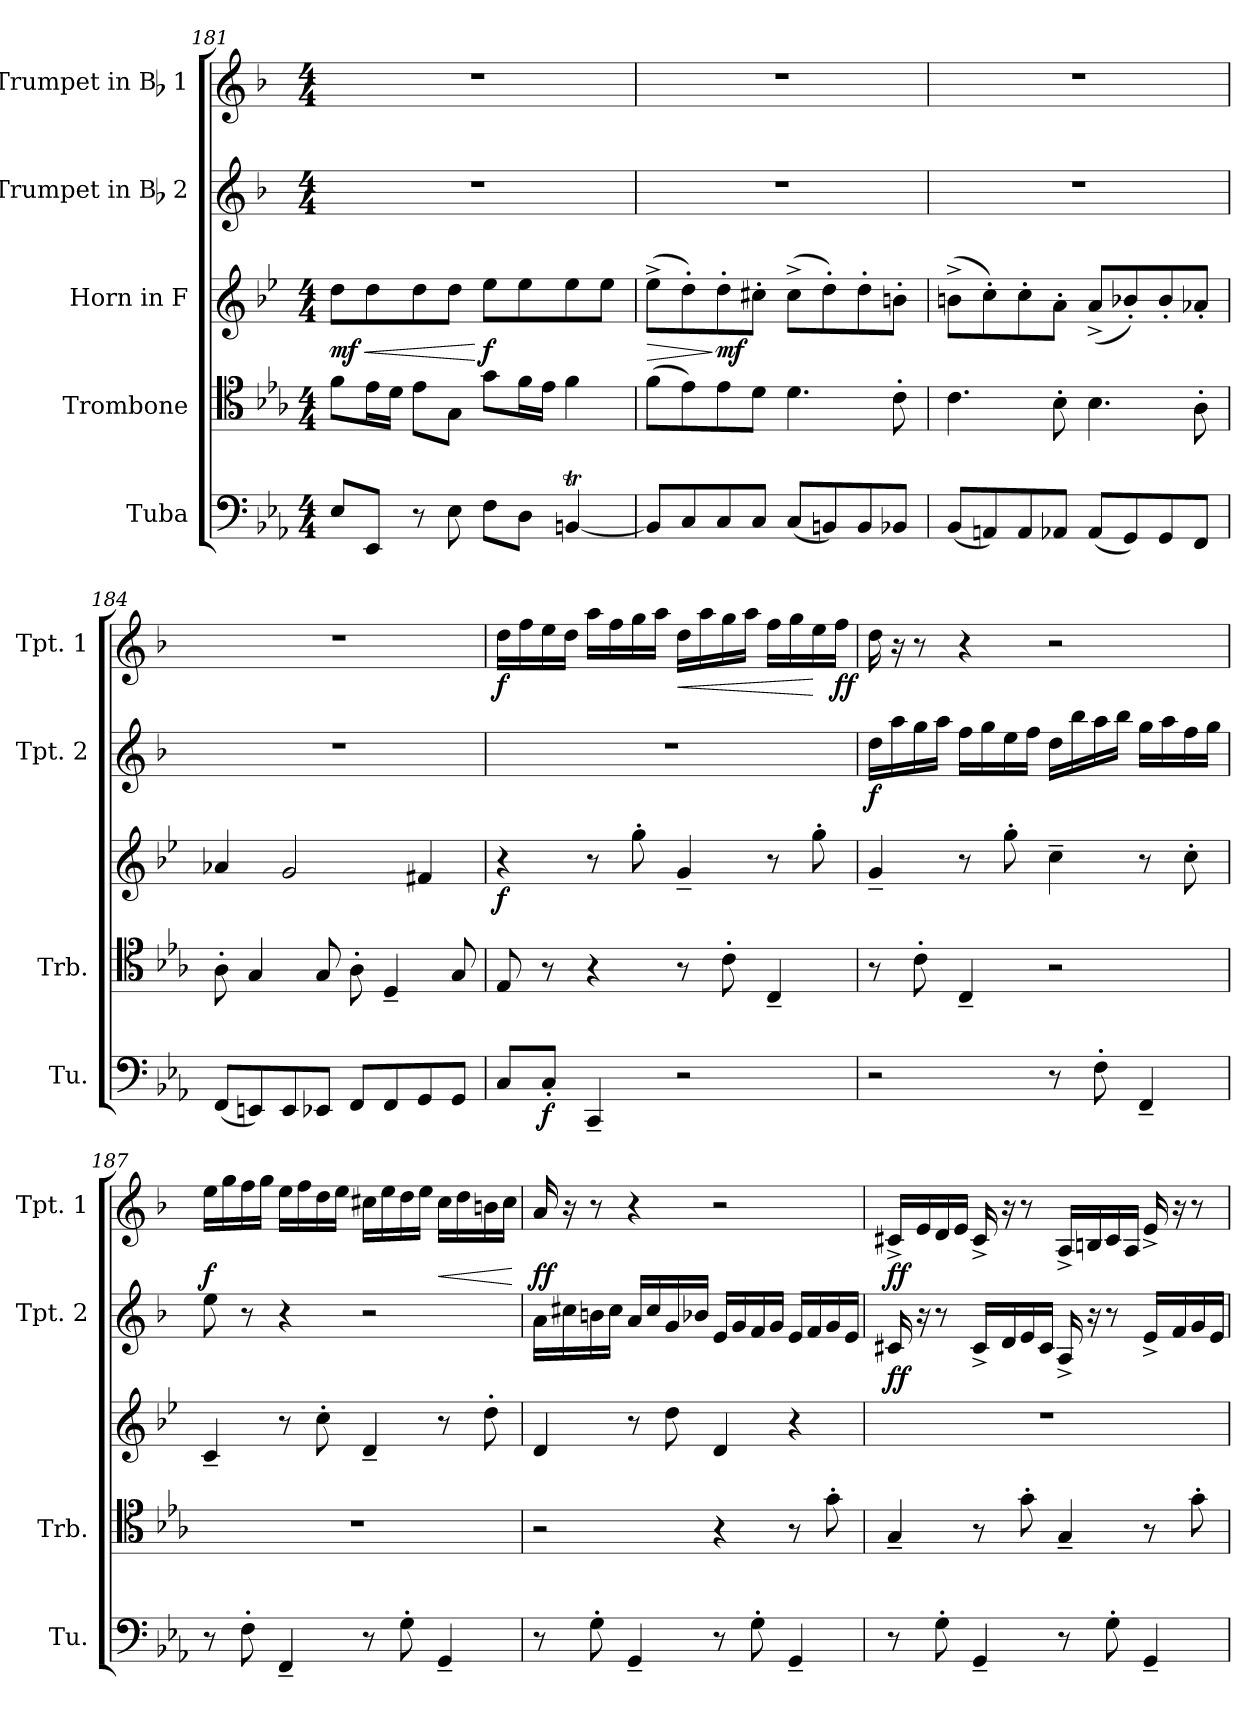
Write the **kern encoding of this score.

**kern	**dynam	**kern	**kern	**dynam	**kern	**dynam	**kern	**dynam
*part5	*part5	*part4	*part3	*part3	*part2	*part2	*part1	*part1
*staff5	*staff5	*staff4	*staff3	*staff3	*staff2	*staff2	*staff1	*staff1
*I"Tuba	*	*I"Trombone	*I"Horn in F	*	*I"Trumpet in Bb 2	*	*I"Trumpet in Bb 1	*
*I'Tu.	*	*I'Trb.	*	*	*I'Tpt. 2	*	*I'Tpt. 1	*
*clefF4	*	*clefC4	*clefG2	*	*clefG2	*	*clefG2	*
*	*	*	*ITrd4c7	*	*ITrd1c2	*	*ITrd1c2	*
*k[b-e-a-]	*	*k[b-e-a-]	*k[b-e-a-]	*	*k[b-e-a-]	*	*k[b-e-a-]	*
*M4/4	*	*M4/4	*M4/4	*	*M4/4	*	*M4/4	*
=181	=181	=181	=181	=181	=181	=181	=181	=181
!	!	!	!	!LO:HP:b	!	!	!	!
!	!	!	!	!LO:DY:n=1:b	!	!	!	!
8E-/L	.	8f\L	8g\L	< mf	1r	.	1r	.
8EE-/J	.	16e-\L	8g\	.	.	.	.	.
.	.	16d\JJ	.	.	.	.	.	.
8r	.	8e-\L	8g\	.	.	.	.	.
8E-\	.	8G\J	8g\J	.	.	.	.	.
!	!	!	!	!LO:DY:n=2:b	!	!	!	!
8F\L	.	8g\L	8a-\L	[ f	.	.	.	.
8D\J	.	16f\L	8a-\	.	.	.	.	.
.	.	16e-\JJ	.	.	.	.	.	.
[4BBnt/	.	4f\	8a-\	.	.	.	.	.
.	.	.	8a-\J	.	.	.	.	.
!!LO:LB:g=z
=182	=182	=182	=182	=182	=182	=182	=182	=182
!	!	!	!	!LO:HP:b	!	!	!	!
8BBTTT/L]	.	(8f\L	(8a-^\L	>	1r	.	1r	.
8C/	.	8e-\)	8g'\)	.	.	.	.	.
!	!	!	!	!LO:DY:n=1:b	!	!	!	!
8C/	.	8e-\	8g'\	] mf	.	.	.	.
8C/J	.	8d\J	8f#X'\J	.	.	.	.	.
(8C/L	.	4.d\	(8f#^\L	.	.	.	.	.
8BBn/)	.	.	8g'\)	.	.	.	.	.
8BB/	.	.	8g'\	.	.	.	.	.
8BB-X/J	.	8c'\	8en'\J	.	.	.	.	.
=183	=183	=183	=183	=183	=183	=183	=183	=183
(8BB-/L	.	4.c\	(8en^\L	.	1r	.	1r	.
8AAn/)	.	.	8f'\)	.	.	.	.	.
8AA/	.	.	8f'\	.	.	.	.	.
8AA-X/J	.	8B-'\	8d'\J	.	.	.	.	.
(8AA-/L	.	4.B-\	(8d^/L	.	.	.	.	.
8GG/)	.	.	8e-X'/)	.	.	.	.	.
8GG/	.	.	8e-'/	.	.	.	.	.
8FF/J	.	8A-'\	8d-X'/J	.	.	.	.	.
=184	=184	=184	=184	=184	=184	=184	=184	=184
(8FF/L	.	8A-'\	4d-X/	.	1r	.	1r	.
8EEn/)	.	4G/	.	.	.	.	.	.
8EE/	.	.	2c/	.	.	.	.	.
8EE-X/J	.	8G/	.	.	.	.	.	.
8FF/L	.	8A-'\	.	.	.	.	.	.
8FF/	.	4D~/	.	.	.	.	.	.
8GG/	.	.	4Bn/	.	.	.	.	.
8GG/J	.	8G/	.	.	.	.	.	.
!!LO:PB:g=z
=185	=185	=185	=185	=185	=185	=185	=185	=185
!	!	!	!	!LO:DY:b	!	!	!	!LO:DY:b
8C/L	.	8E-/	4r	f	1r	.	16cc\LL	f
.	.	.	.	.	.	.	16ee-\	.
!	!LO:DY:b	!	!	!	!	!	!	!
8C'/J	f	8r	.	.	.	.	16dd\	.
.	.	.	.	.	.	.	16cc\JJ	.
4CC~/	.	4r	8r	.	.	.	16gg\LL	.
.	.	.	.	.	.	.	16ee-\	.
.	.	.	8cc'\	.	.	.	16ff\	.
.	.	.	.	.	.	.	16gg\JJ	.
!	!	!	!	!	!	!	!	!LO:HP:b
2r	.	8r	4c~/	.	.	.	16cc\LL	<
.	.	.	.	.	.	.	16gg\	.
.	.	8c'\	.	.	.	.	16ff\	.
.	.	.	.	.	.	.	16gg\JJ	.
.	.	4C~/	8r	.	.	.	16ee-\LL	.
.	.	.	.	.	.	.	16ff\	.
.	.	.	8cc'\	.	.	.	16dd\	[
!	!	!	!	!	!	!	!	!LO:DY:b
.	.	.	.	.	.	.	16ee-\JJ	ff
=186	=186	=186	=186	=186	=186	=186	=186	=186
!	!	!	!	!	!	!LO:DY:b	!	!
2r	.	8r	4c~/	.	16cc\LL	f	16cc\	.
.	.	.	.	.	16gg\	.	16r	.
.	.	8c'\	.	.	16ff\	.	8r	.
.	.	.	.	.	16gg\JJ	.	.	.
.	.	4C~/	8r	.	16ee-\LL	.	4r	.
.	.	.	.	.	16ff\	.	.	.
.	.	.	8cc'\	.	16dd\	.	.	.
.	.	.	.	.	16ee-\JJ	.	.	.
8r	.	2r	4f~\	.	16cc\LL	.	2r	.
.	.	.	.	.	16aa-\	.	.	.
8F'\	.	.	.	.	16gg\	.	.	.
.	.	.	.	.	16aa-\JJ	.	.	.
4FF~/	.	.	8r	.	16ff\LL	.	.	.
.	.	.	.	.	16gg\	.	.	.
.	.	.	8f'\	.	16ee-\	.	.	.
.	.	.	.	.	16ff\JJ	.	.	.
!!LO:LB:g=z
=187	=187	=187	=187	=187	=187	=187	=187	=187
!	!	!	!	!	!	!	!	!LO:DY:b
8r	.	1r	4F~/	.	8dd\	.	16dd\LL	f
.	.	.	.	.	.	.	16ff\	.
8F'\	.	.	.	.	8r	.	16ee-\	.
.	.	.	.	.	.	.	16ff\JJ	.
4FF~/	.	.	8r	.	4r	.	16dd\LL	.
.	.	.	.	.	.	.	16ee-\	.
.	.	.	8f'\	.	.	.	16cc\	.
.	.	.	.	.	.	.	16dd\JJ	.
8r	.	.	4G~/	.	2r	.	16bn\LL	.
.	.	.	.	.	.	.	16dd\	.
8G'\	.	.	.	.	.	.	16cc\	.
.	.	.	.	.	.	.	16dd\JJ	.
!	!	!	!	!	!	!	!	!LO:HP:b
4GG~/	.	.	8r	.	.	.	16b\LL	<
.	.	.	.	.	.	.	16cc\	.
.	.	.	8g'\	.	.	.	16an\	.
.	.	.	.	.	.	.	16b\JJ	.
.	.	.	.	.	.	.	.	[
=188	=188	=188	=188	=188	=188	=188	=188	=188
!	!	!	!	!	!	!	!	!LO:DY:b
8r	.	2r	4G/	.	16g\LL	.	16g/	ff
.	.	.	.	.	16bn\	.	16r	.
8G'\	.	.	.	.	16an\	.	8r	.
.	.	.	.	.	16b\JJ	.	.	.
4GG~/	.	.	8r	.	16g/LL	.	4r	.
.	.	.	.	.	16b/	.	.	.
.	.	.	8g\	.	16f/	.	.	.
.	.	.	.	.	16a-X/JJ	.	.	.
8r	.	4r	4G/	.	16d/LL	.	2r	.
.	.	.	.	.	16f/	.	.	.
8G'\	.	.	.	.	16e-/	.	.	.
.	.	.	.	.	16f/JJ	.	.	.
4GG~/	.	8r	4r	.	16d/LL	.	.	.
.	.	.	.	.	16e-/	.	.	.
.	.	8g'\	.	.	16f/	.	.	.
.	.	.	.	.	16d/JJ	.	.	.
!!LO:PB:g=z
=189	=189	=189	=189	=189	=189	=189	=189	=189
!	!	!	!	!	!	!LO:DY:b	!	!LO:DY:b
8r	.	4G~/	1r	.	16Bn/	ff	16Bn^/LL	ff
.	.	.	.	.	16r	.	16d/	.
8G'\	.	.	.	.	8r	.	16c/	.
.	.	.	.	.	.	.	16d/JJ	.
4GG~/	.	8r	.	.	16B^/LL	.	16B^/	.
.	.	.	.	.	16c/	.	16r	.
.	.	8g'\	.	.	16d/	.	8r	.
.	.	.	.	.	16B/JJ	.	.	.
8r	.	4G~/	.	.	16G^/	.	16G^/LL	.
.	.	.	.	.	16r	.	16An/	.
8G'\	.	.	.	.	8r	.	16B/	.
.	.	.	.	.	.	.	16G/JJ	.
4GG~/	.	8r	.	.	16d^/LL	.	16d^/	.
.	.	.	.	.	16e-/	.	16r	.
.	.	8g'\	.	.	16f/	.	8r	.
.	.	.	.	.	16d/JJ	.	.	.
=	=	=	=	=	=	=	=	=
*-	*-	*-	*-	*-	*-	*-	*-	*-
